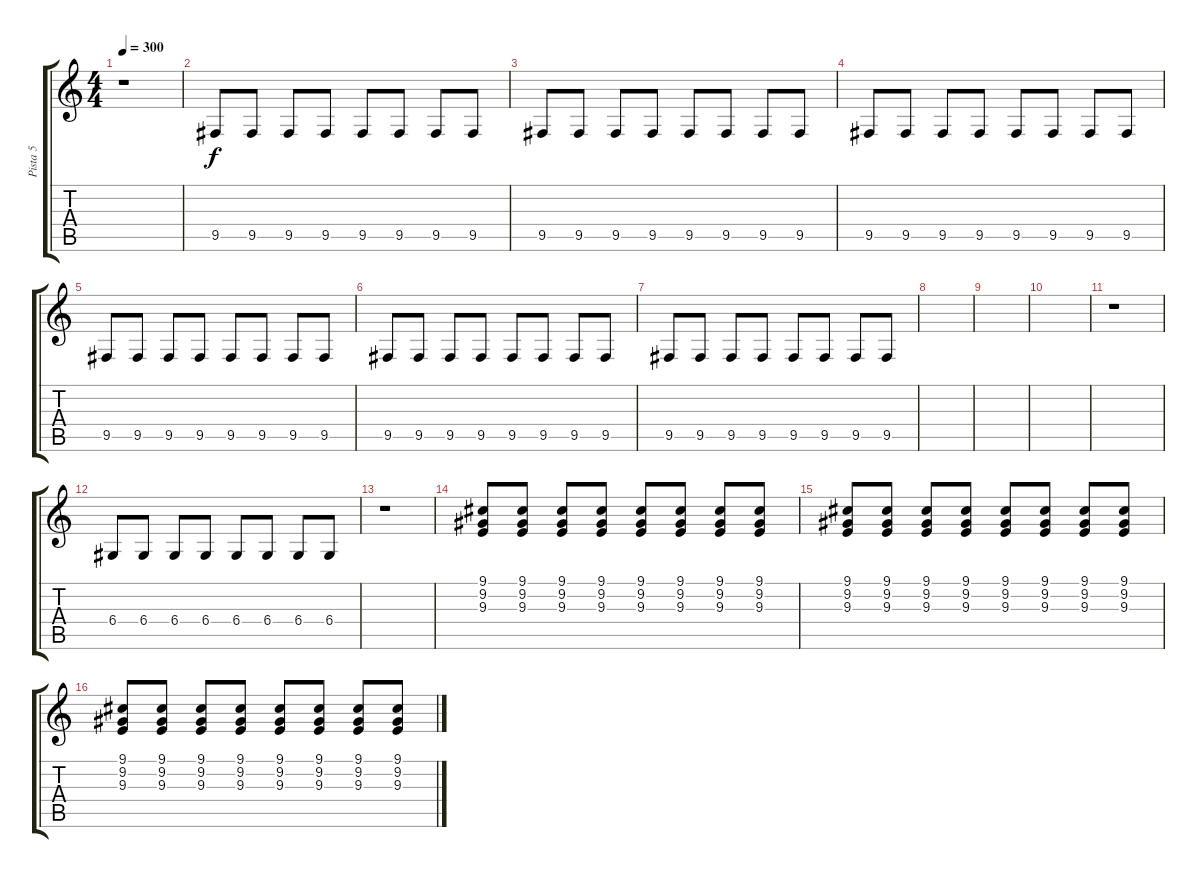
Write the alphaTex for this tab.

\track ("Pista 5" "Pista 5") {instrument taikodrum}
\staff {score tabs}
\tuning (E4 B3 G3 D3 A2 E2) {hide}
\ts (4 4)
\tempo 300
\clef g2
\ks c
r.1{dy f} |
9.5.8 9.5.8 9.5.8 9.5.8 9.5.8 9.5.8 9.5.8 9.5.8 |
9.5.8 9.5.8 9.5.8 9.5.8 9.5.8 9.5.8 9.5.8 9.5.8 |
9.5.8 9.5.8 9.5.8 9.5.8 9.5.8 9.5.8 9.5.8 9.5.8 |
9.5.8 9.5.8 9.5.8 9.5.8 9.5.8 9.5.8 9.5.8 9.5.8 |
9.5.8 9.5.8 9.5.8 9.5.8 9.5.8 9.5.8 9.5.8 9.5.8 |
9.5.8 9.5.8 9.5.8 9.5.8 9.5.8 9.5.8 9.5.8 9.5.8 |
|
|
|
r.1 |
6.4.8 6.4.8 6.4.8 6.4.8 6.4.8 6.4.8 6.4.8 6.4.8 |
r.1 |
(9.1 9.2 9.3).8 (9.1 9.2 9.3).8 (9.1 9.2 9.3).8 (9.1 9.2 9.3).8 (9.1 9.2 9.3).8 (9.1 9.2 9.3).8 (9.1 9.2 9.3).8 (9.1 9.2 9.3).8 |
(9.1 9.2 9.3).8 (9.1 9.2 9.3).8 (9.1 9.2 9.3).8 (9.1 9.2 9.3).8 (9.1 9.2 9.3).8 (9.1 9.2 9.3).8 (9.1 9.2 9.3).8 (9.1 9.2 9.3).8 |
(9.1 9.2 9.3).8 (9.1 9.2 9.3).8 (9.1 9.2 9.3).8 (9.1 9.2 9.3).8 (9.1 9.2 9.3).8 (9.1 9.2 9.3).8 (9.1 9.2 9.3).8 (9.1 9.2 9.3).8
